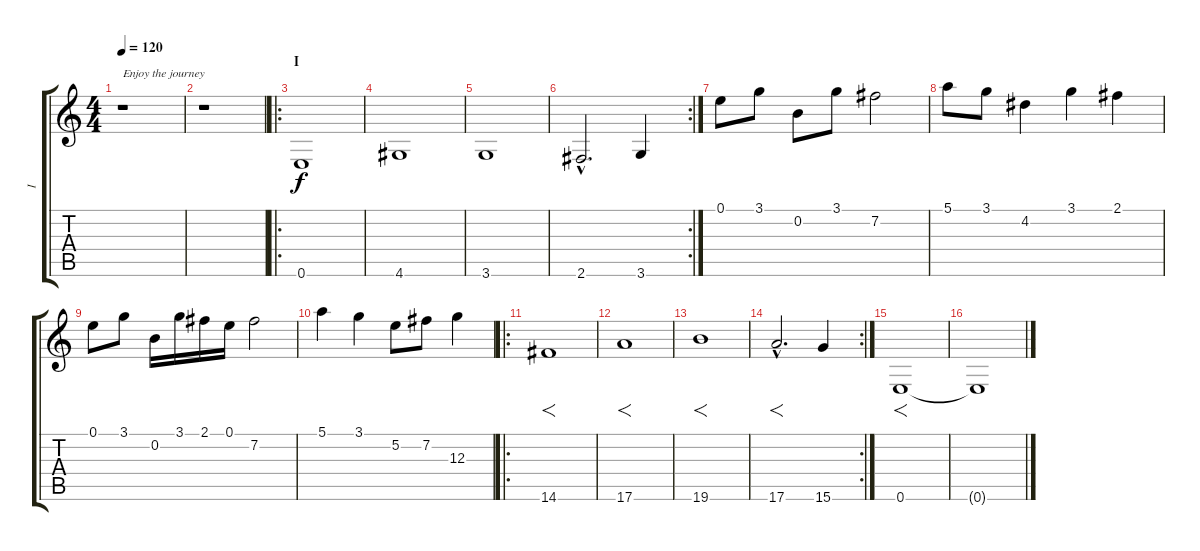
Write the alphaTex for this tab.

\track ("I" "I") {instrument contrabass}
\staff {score tabs}
\tuning (E4 B3 G3 D3 A2 E2) {hide}
\ts (4 4)
\tempo 120
\clef g2
\ks c
r.1{txt "Enjoy the journey" dy f instrument contrabass} |
r.1 |
\ro
\section ("" "I")
0.6.1 |
4.6.1 |
3.6.1 |
\rc 2
2.6{hac}.2{d} 3.6.4 |
0.1.8{volume 9} 3.1.8 0.2.8 3.1.8 7.2.2 |
5.1.8 3.1.8 4.2.4 3.1.4 2.1.4 |
0.1.8 3.1.8 0.2.16 3.1.16 2.1.16 0.1.16 7.2.2 |
5.1.4 3.1.4 5.2.8 7.2.8 12.3.4 |
\ro
14.6.1{f} |
17.6.1{f} |
19.6.1{f} |
\rc 2
17.6{hac}.2{f d} 15.6.4 |
0.6.1{f volume 11} |
0.6{t}.1
